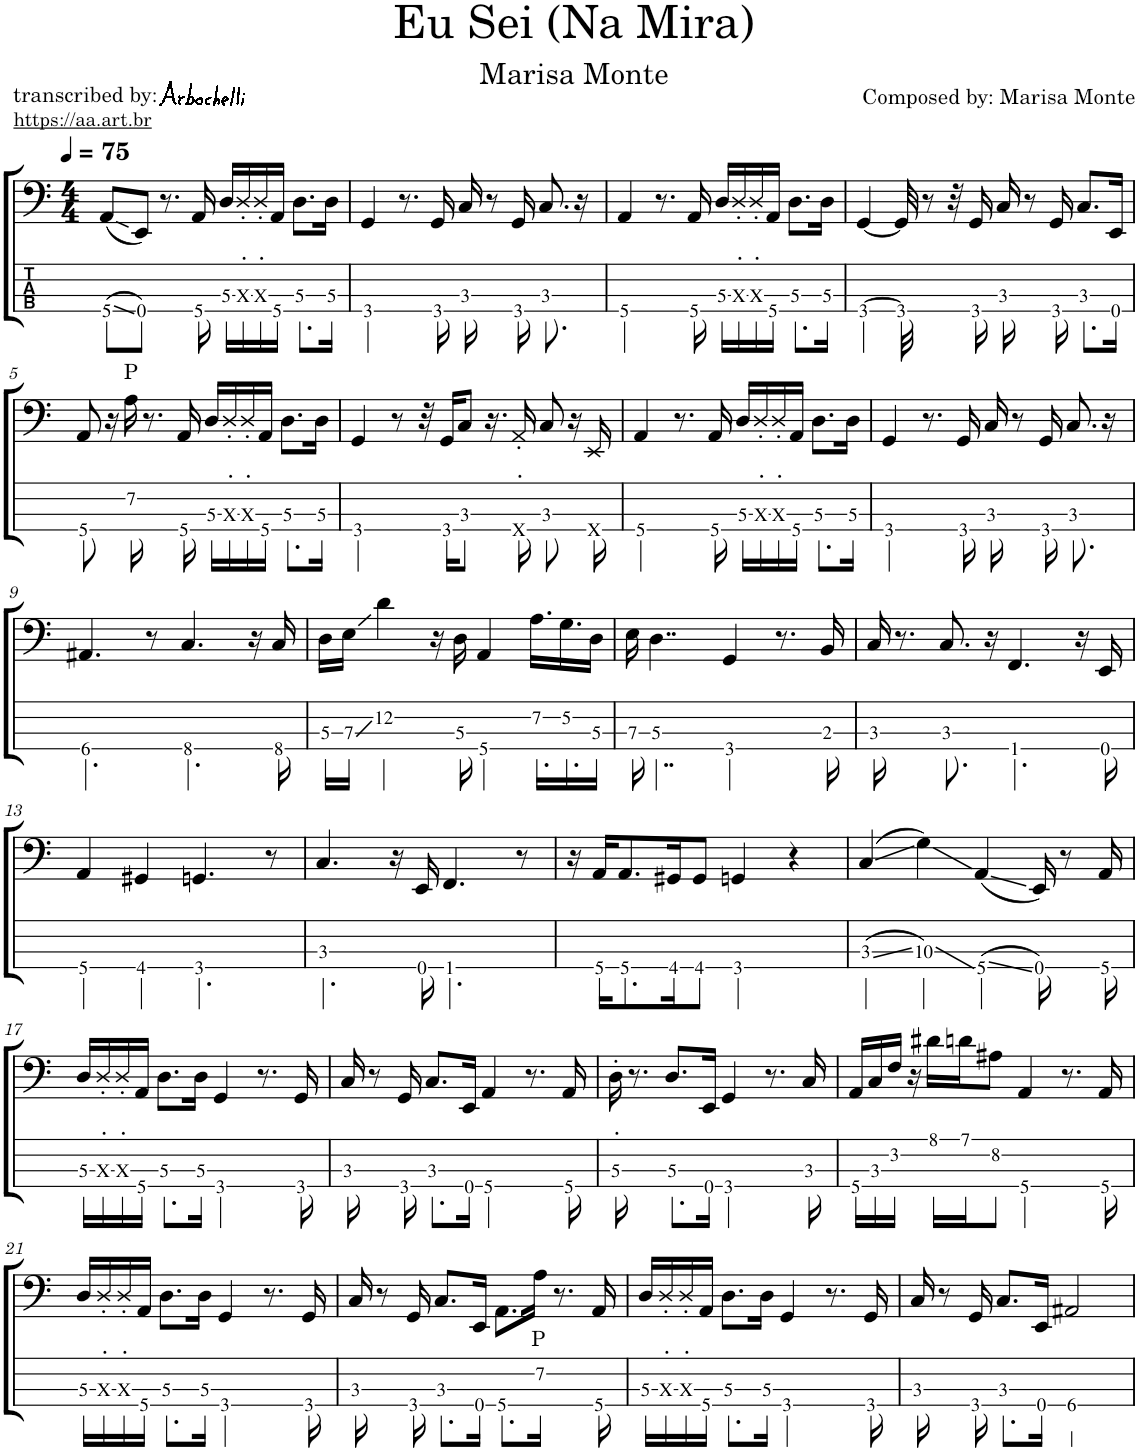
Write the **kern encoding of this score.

**kern	**kern
*part1	*part1
*staff2	*staff1
*I"Bass Guitar	*
*I'B. Guit.	*
*stria4	*
*	*clefF4
*Trd7c12	*Trd7c12
*k[]	*k[]
*M4/4	*M4/4
*MM75	*MM75
=1	=1
8AA\L	(8AA/L
8EE\J	8EE/J)
8.r	8.r
16AA\	16AA/
16D\LL	16D/LL
16D'\	16D'/
16D'\	16D'/
16AA\JJ	16AA/JJ
8.D\L	8.D\L
16D\Jk	16D\Jk
=2	=2
4GG\	4GG/
8.r	8.r
16GG\	16GG/
16C\	16C/
8r	8r
16GG\	16GG/
8.C\	8.C/
16r	16r
=3	=3
4AA\	4AA/
8.r	8.r
16AA\	16AA/
16D\LL	16D/LL
16D'\	16D'/
16D'\	16D'/
16AA\JJ	16AA/JJ
8.D\L	8.D\L
16D\Jk	16D\Jk
=4	=4
[4GG\	[4GG/
32GG\]	32GG/]
8r	8r
32r	32r
16GG\	16GG/
16C\	16C/
8r	8r
16GG\	16GG/
8.C\L	8.C/L
16EE\Jk	16EE/Jk
!!LO:LB:g=z
=5	=5
8AA\	8AA/
16r	16r
!	!LO:TX:a:t=P
16A\	16A\
8.r	8.r
16AA\	16AA/
16D\LL	16D/LL
16D'\	16D'/
16D'\	16D'/
16AA\JJ	16AA/JJ
8.D\L	8.D\L
16D\Jk	16D\Jk
=6	=6
4GG\	4GG/
8r	8r
32r	32r
16GG\KL	16GG/KL
8C\J	8C/J
16.r	16.r
16AA'\	16AA'/
8C\	8C/
16r	16r
16EE\	16EE/
=7	=7
4AA\	4AA/
8.r	8.r
16AA\	16AA/
16D\LL	16D/LL
16D'\	16D'/
16D'\	16D'/
16AA\JJ	16AA/JJ
8.D\L	8.D\L
16D\Jk	16D\Jk
=8	=8
4GG\	4GG/
8.r	8.r
16GG\	16GG/
16C\	16C/
8r	8r
16GG\	16GG/
8.C\	8.C/
16r	16r
!!LO:LB:g=z
=9	=9
4.AA#\	4.AA#X/
8r	8r
4.C\	4.C/
16r	16r
16C\	16C/
=10	=10
16D\LL	16D\LL
16E\JJ	16E\JJ
4d\	4d\
16r	16r
16D\	16D\
4AA\	4AA/
16.A\LL	16.A\LL
16.G\	16.G\
16D\JJ	16D\JJ
=11	=11
16E\	16E\
4..D\	4..D\
4GG\	4GG/
8.r	8.r
16BB\	16BB/
=12	=12
16C\	16C/
8.r	8.r
8.C\	8.C/
16r	16r
4.FF\	4.FF/
16r	16r
16EE\	16EE/
!!LO:LB:g=z
=13	=13
4AA\	4AA/
4GG#\	4GG#X/
4.GG\	4.GGn/
8r	8r
=14	=14
4.C\	4.C/
16r	16r
16EE\	16EE/
4.FF\	4.FF/
8r	8r
=15	=15
16r	16r
16AA\KL	16AA/KL
8.AA\	8.AA/
16GG#\K	16GG#X/K
8GG#\J	8GG#/J
4GG\	4GGn/
4r	4r
=16	=16
4C\	(4C/
4G\	4G\)
4AA\	(4AA/
16EE\	16EE/)
8r	8r
16AA\	16AA/
!!LO:LB:g=z
=17	=17
16D\LL	16D/LL
16D'\	16D'/
16D'\	16D'/
16AA\JJ	16AA/JJ
8.D\L	8.D\L
16D\Jk	16D\Jk
4GG\	4GG/
8.r	8.r
16GG\	16GG/
=18	=18
16C\	16C/
8r	8r
16GG\	16GG/
8.C\L	8.C/L
16EE\Jk	16EE/Jk
4AA\	4AA/
8.r	8.r
16AA\	16AA/
=19	=19
16D'\	16D'\
8.r	8.r
8.D\L	8.D/L
16EE\Jk	16EE/Jk
4GG\	4GG/
8.r	8.r
16C\	16C/
=20	=20
16AA\LL	16AA/LL
16C\	16C/
16F\JJ	16F/JJ
16r	16r
16d#\LL	16d#X\LL
16d\J	16dn\J
8A#\J	8A#X\J
4AA\	4AA/
8.r	8.r
16AA\	16AA/
!!LO:LB:g=z
=21	=21
16D\LL	16D/LL
16D'\	16D'/
16D'\	16D'/
16AA\JJ	16AA/JJ
8.D\L	8.D\L
16D\Jk	16D\Jk
4GG\	4GG/
8.r	8.r
16GG\	16GG/
=22	=22
16C\	16C/
8r	8r
16GG\	16GG/
8.C\L	8.C/L
16EE\Jk	16EE/Jk
8.AA\L	8.AA\L
!	!LO:TX:b:t=P
16A\Jk	16A\Jk
8.r	8.r
16AA\	16AA/
=23	=23
16D\LL	16D/LL
16D'\	16D'/
16D'\	16D'/
16AA\JJ	16AA/JJ
8.D\L	8.D\L
16D\Jk	16D\Jk
4GG\	4GG/
8.r	8.r
16GG\	16GG/
=24	=24
16C\	16C/
8r	8r
16GG\	16GG/
8.C\L	8.C/L
16EE\Jk	16EE/Jk
2AA#\	2AA#X/
=	=
*-	*-
